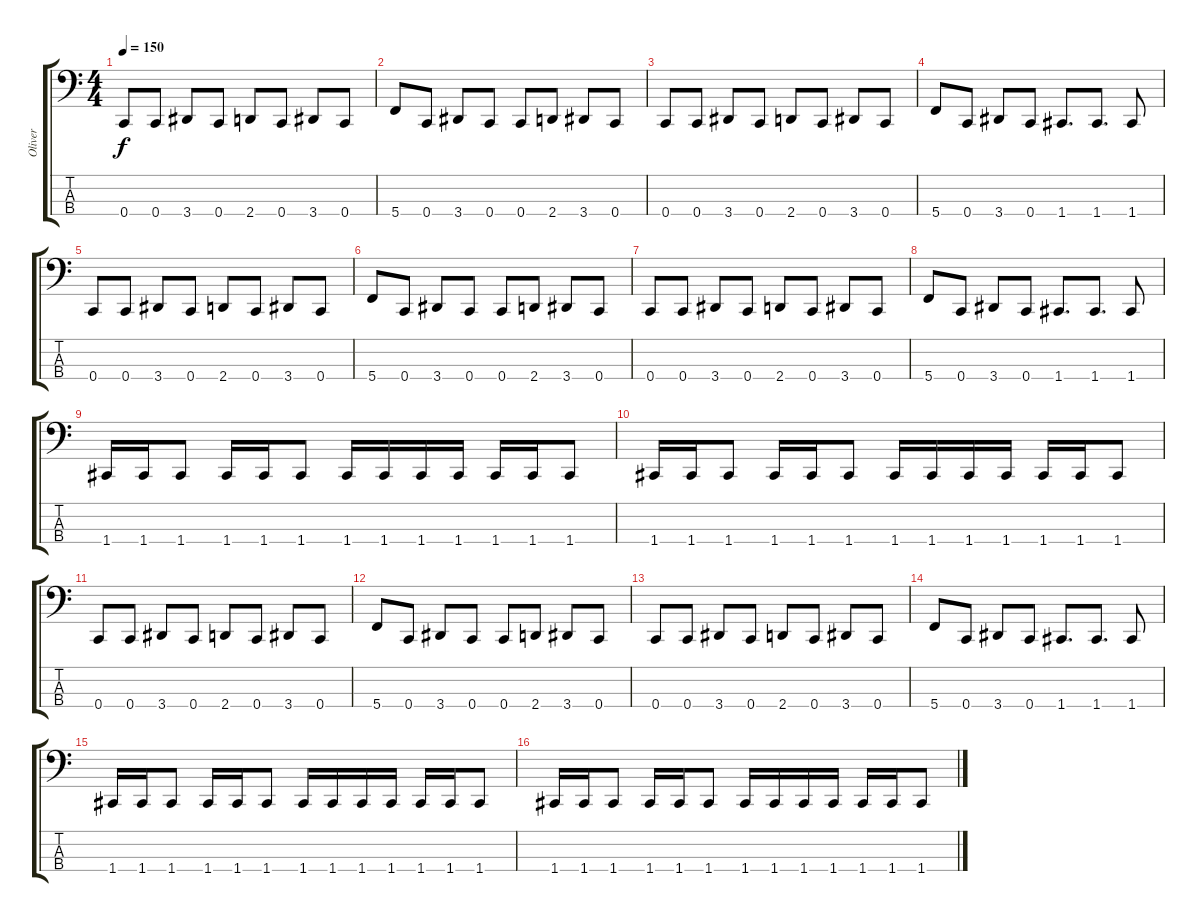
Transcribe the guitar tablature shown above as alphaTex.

\track ("Oliver" "Oliver") {instrument electricbasspick}
\staff {score tabs}
\tuning (Eb2 Bb1 F1 C1) {hide}
\ts (4 4)
\tempo 150
\clef f4
\ks c
0.4.8{dy f} 0.4.8 3.4.8 0.4.8 2.4.8 0.4.8 3.4.8 0.4.8 |
5.4.8 0.4.8 3.4.8 0.4.8 0.4.8 2.4.8 3.4.8 0.4.8 |
0.4.8 0.4.8 3.4.8 0.4.8 2.4.8 0.4.8 3.4.8 0.4.8 |
5.4.8 0.4.8 3.4.8 0.4.8 1.4.8{d} 1.4.8{d} 1.4.8 |
0.4.8 0.4.8 3.4.8 0.4.8 2.4.8 0.4.8 3.4.8 0.4.8 |
5.4.8 0.4.8 3.4.8 0.4.8 0.4.8 2.4.8 3.4.8 0.4.8 |
0.4.8 0.4.8 3.4.8 0.4.8 2.4.8 0.4.8 3.4.8 0.4.8 |
5.4.8 0.4.8 3.4.8 0.4.8 1.4.8{d} 1.4.8{d} 1.4.8 |
1.4.16 1.4.16 1.4.8 1.4.16 1.4.16 1.4.8 1.4.16 1.4.16 1.4.16 1.4.16 1.4.16 1.4.16 1.4.8 |
1.4.16 1.4.16 1.4.8 1.4.16 1.4.16 1.4.8 1.4.16 1.4.16 1.4.16 1.4.16 1.4.16 1.4.16 1.4.8 |
0.4.8 0.4.8 3.4.8 0.4.8 2.4.8 0.4.8 3.4.8 0.4.8 |
5.4.8 0.4.8 3.4.8 0.4.8 0.4.8 2.4.8 3.4.8 0.4.8 |
0.4.8 0.4.8 3.4.8 0.4.8 2.4.8 0.4.8 3.4.8 0.4.8 |
5.4.8 0.4.8 3.4.8 0.4.8 1.4.8{d} 1.4.8{d} 1.4.8 |
1.4.16 1.4.16 1.4.8 1.4.16 1.4.16 1.4.8 1.4.16 1.4.16 1.4.16 1.4.16 1.4.16 1.4.16 1.4.8 |
1.4.16 1.4.16 1.4.8 1.4.16 1.4.16 1.4.8 1.4.16 1.4.16 1.4.16 1.4.16 1.4.16 1.4.16 1.4.8
